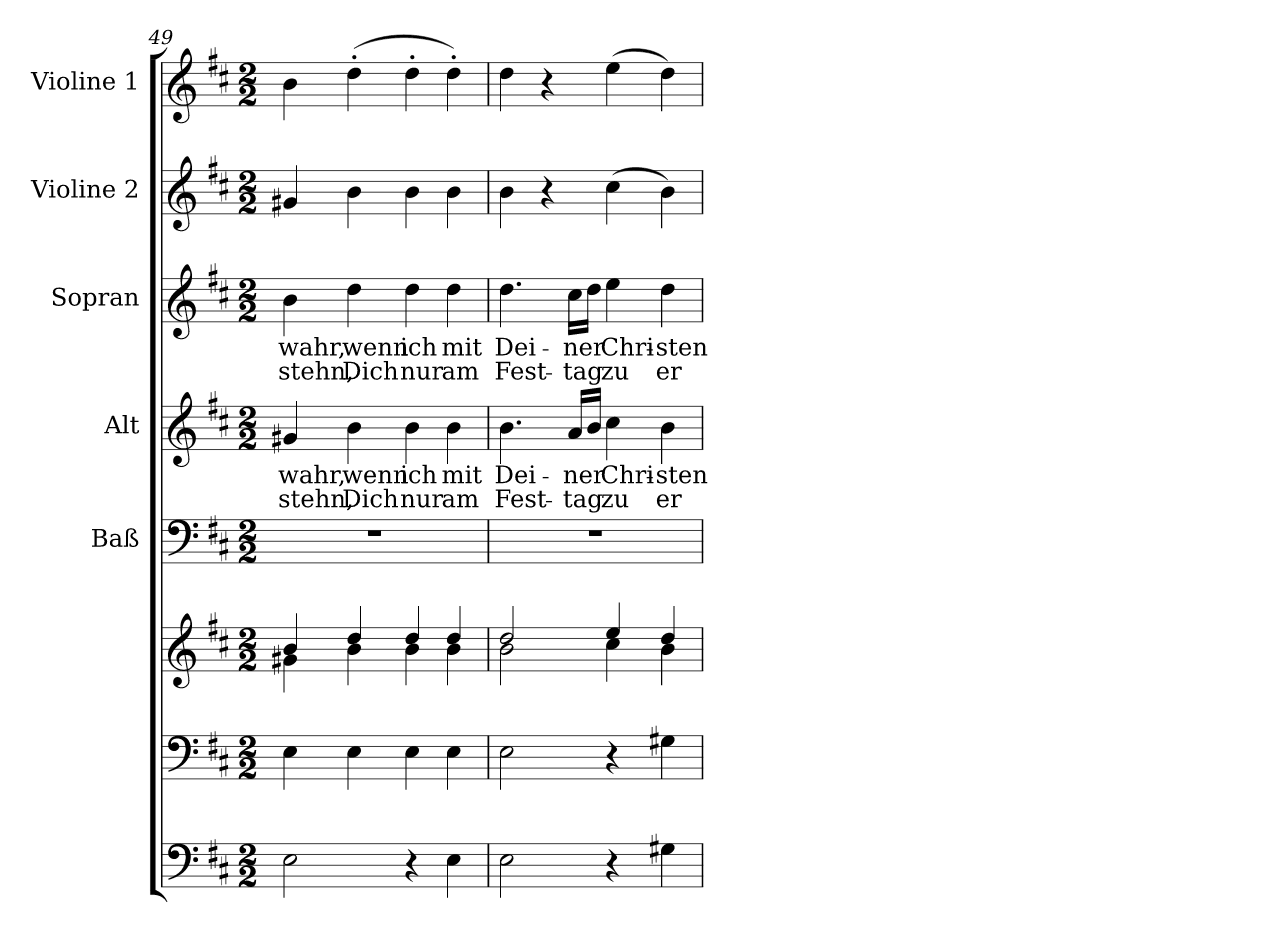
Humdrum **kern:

**kern	**kern	**kern	**kern	**kern	**text	**text	**kern	**text	**text	**kern	**kern
*part7	*part6	*part6	*part5	*part4	*part4	*part4	*part3	*part3	*part3	*part2	*part1
*staff8	*staff7	*staff6	*staff5	*staff4	*staff4	*staff4	*staff3	*staff3	*staff3	*staff2	*staff1
*	*	*	*I"Baß	*I"Alt	*	*	*I"Sopran	*	*	*I"Violine 2	*I"Violine 1
*	*	*	*	*	*	*	*	*	*	*I'Vln	*I'Vln
*clefF4	*clefF4	*clefG2	*clefF4	*clefG2	*	*	*clefG2	*	*	*clefG2	*clefG2
*ITrd7c12	*	*	*	*	*	*	*	*	*	*	*
*k[f#c#]	*k[f#c#]	*k[f#c#]	*k[f#c#]	*k[f#c#]	*	*	*k[f#c#]	*	*	*k[f#c#]	*k[f#c#]
*D:	*D:	*D:	*D:	*D:	*	*	*D:	*	*	*D:	*D:
*M2/2	*M2/2	*M2/2	*M2/2	*M2/2	*	*	*M2/2	*	*	*M2/2	*M2/2
=49	=49	=49	=49	=49	=49	=49	=49	=49	=49	=49	=49
*	*	*^	*	*	*	*	*	*	*	*	*
!	!	!	!	!	!	!LO:LY:b	!LO:LY:b	!	!LO:LY:b	!LO:LY:b	!	!
2EE\	4E\	4b/	4g#X\	1r	4g#X/	-wahr,	-stehn,	4b\	-wahr,	-stehn,	4g#X/	4b\
!	!	!	!	!	!	!LO:LY:b	!LO:LY:b	!	!LO:LY:b	!LO:LY:b	!	!
.	4E\	4dd/	4b\	.	4b\	wenn	Dich	4dd\	wenn	Dich	4b\	(>4dd'>\
!	!	!	!	!	!	!LO:LY:b	!LO:LY:b	!	!LO:LY:b	!LO:LY:b	!	!
4r	4E\	4dd/	4b\	.	4b\	ich	nur	4dd\	ich	nur	4b\	4dd'>\
!	!	!	!	!	!	!LO:LY:b	!LO:LY:b	!	!LO:LY:b	!LO:LY:b	!	!
4EE\	4E\	4dd/	4b\	.	4b\	mit	am	4dd\	mit	am	4b\	4dd'>\)
=50	=50	=50	=50	=50	=50	=50	=50	=50	=50	=50	=50	=50
!	!	!	!	!	!	!LO:LY:b	!LO:LY:b	!	!LO:LY:b	!LO:LY:b	!	!
2EE\	2E\	2dd/	2b\	1r	4.b\	Dei-	Fest-	4.dd\	Dei-	Fest-	4b\	4dd\
.	.	.	.	.	.	.	.	.	.	.	4r	4r
!	!	!	!	!	!	!LO:LY:b	!LO:LY:b	!	!LO:LY:b	!LO:LY:b	!	!
.	.	.	.	.	16a/LL	-ner	-tag	16cc#\LL	-ner	-tag	.	.
.	.	.	.	.	16b/JJ	.	.	16dd\JJ	.	.	.	.
!	!	!	!	!	!	!LO:LY:b	!LO:LY:b	!	!LO:LY:b	!LO:LY:b	!	!
4r	4r	4ee/	4cc#\	.	4cc#\	Chri-	zu	4ee\	Chri-	zu	(>4cc#\	(>4ee\
!	!	!	!	!	!	!LO:LY:b	!LO:LY:b	!	!LO:LY:b	!LO:LY:b	!	!
4GG#X\	4G#X\	4dd/	4b\	.	4b\	-sten-	er-	4dd\	-sten-	er-	4b\)	4dd\)
*	*	*v	*v	*	*	*	*	*	*	*	*	*
=	=	=	=	=	=	=	=	=	=	=	=
*-	*-	*-	*-	*-	*-	*-	*-	*-	*-	*-	*-
